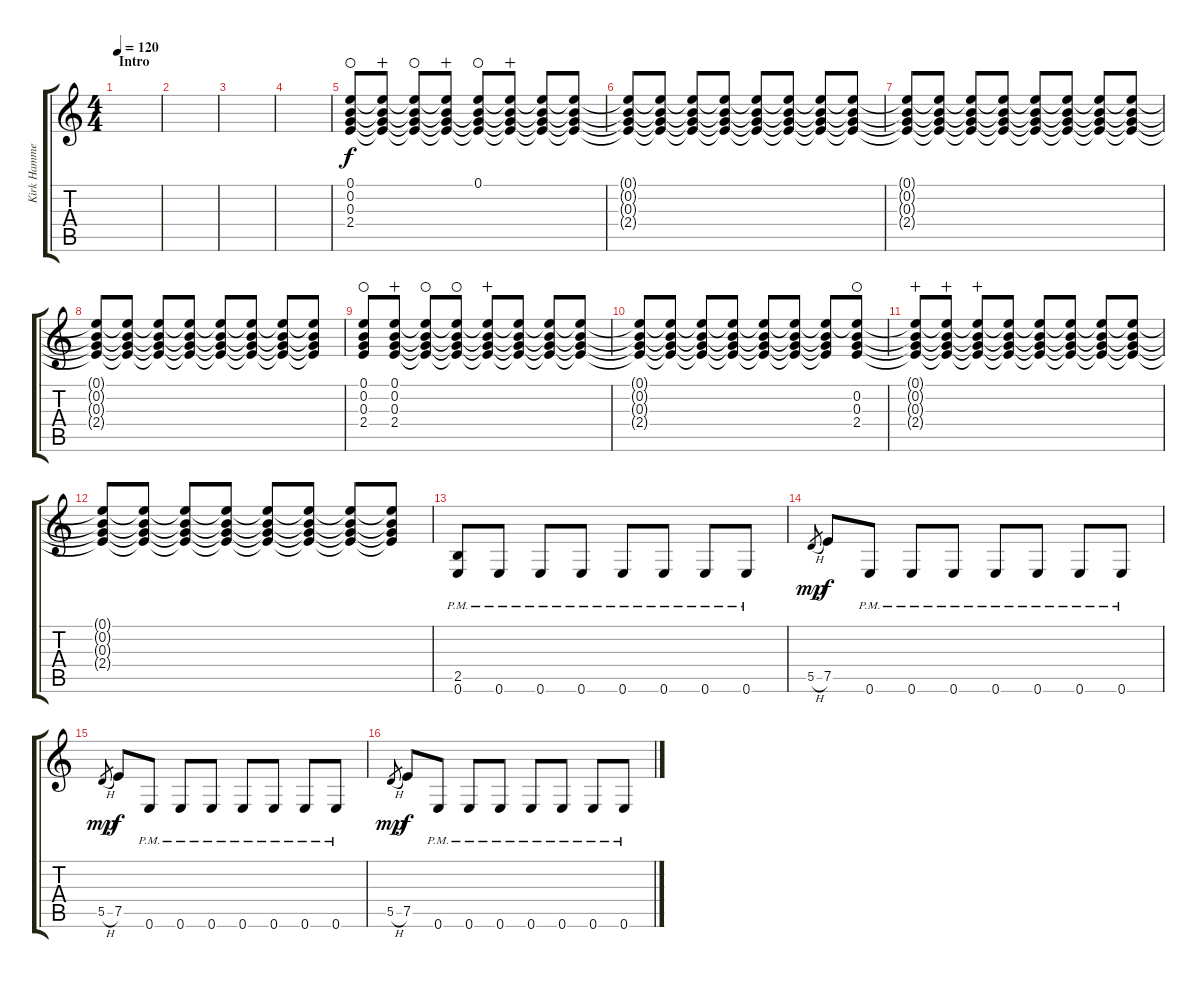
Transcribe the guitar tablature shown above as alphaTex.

\track ("Kirk Hammet" "Kirk Hamme") {instrument distortionguitar}
\staff {score tabs}
\tuning (E4 B3 G3 D3 A2 E2) {hide}
\ts (4 4)
\section ("" "Intro")
\tempo 120
\clef g2
\ks c
|
|
|
|
(0.1 0.2 0.3 2.4).8{waho} (0.1{t} 0.2{t} 0.3{t} 2.4{t}).8{volume 0 wahc} (0.1{t} 0.2{t} 0.3{t} 2.4{t}).8{waho} (0.1{t} 0.2{t} 0.3{t} 2.4{t}).8{wahc} (0.1 0.2{t} 0.3{t} 2.4{t}).8{waho} (0.1{t} 0.2{t} 0.3{t} 2.4{t}).8{wahc} (0.1{t} 0.2{t} 0.3{t} 2.4{t}).8 (0.1{t} 0.2{t} 0.3{t} 2.4{t}).8 |
(0.1{t} 0.2{t} 0.3{t} 2.4{t}).8 (0.1{t} 0.2{t} 0.3{t} 2.4{t}).8 (0.1{t} 0.2{t} 0.3{t} 2.4{t}).8 (0.1{t} 0.2{t} 0.3{t} 2.4{t}).8 (0.1{t} 0.2{t} 0.3{t} 2.4{t}).8 (0.1{t} 0.2{t} 0.3{t} 2.4{t}).8 (0.1{t} 0.2{t} 0.3{t} 2.4{t}).8 (0.1{t} 0.2{t} 0.3{t} 2.4{t}).8 |
(0.1{t} 0.2{t} 0.3{t} 2.4{t}).8 (0.1{t} 0.2{t} 0.3{t} 2.4{t}).8 (0.1{t} 0.2{t} 0.3{t} 2.4{t}).8 (0.1{t} 0.2{t} 0.3{t} 2.4{t}).8 (0.1{t} 0.2{t} 0.3{t} 2.4{t}).8 (0.1{t} 0.2{t} 0.3{t} 2.4{t}).8 (0.1{t} 0.2{t} 0.3{t} 2.4{t}).8 (0.1{t} 0.2{t} 0.3{t} 2.4{t}).8 |
(0.1{t} 0.2{t} 0.3{t} 2.4{t}).8 (0.1{t} 0.2{t} 0.3{t} 2.4{t}).8 (0.1{t} 0.2{t} 0.3{t} 2.4{t}).8 (0.1{t} 0.2{t} 0.3{t} 2.4{t}).8 (0.1{t} 0.2{t} 0.3{t} 2.4{t}).8 (0.1{t} 0.2{t} 0.3{t} 2.4{t}).8 (0.1{t} 0.2{t} 0.3{t} 2.4{t}).8 (0.1{t} 0.2{t} 0.3{t} 2.4{t}).8 |
(0.1 0.2 0.3 2.4).8{volume 13 waho} (0.1 0.2 0.3 2.4).8{volume 0 wahc} (0.1{t} 0.2{t} 0.3{t} 2.4{t}).8{waho} (0.1{t} 0.2{t} 0.3{t} 2.4{t}).8{waho} (0.1{t} 0.2{t} 0.3{t} 2.4{t}).8{wahc} (0.1{t} 0.2{t} 0.3{t} 2.4{t}).8 (0.1{t} 0.2{t} 0.3{t} 2.4{t}).8 (0.1{t} 0.2{t} 0.3{t} 2.4{t}).8 |
(0.1{t} 0.2{t} 0.3{t} 2.4{t}).8 (0.1{t} 0.2{t} 0.3{t} 2.4{t}).8 (0.1{t} 0.2{t} 0.3{t} 2.4{t}).8 (0.1{t} 0.2{t} 0.3{t} 2.4{t}).8 (0.1{t} 0.2{t} 0.3{t} 2.4{t}).8 (0.1{t} 0.2{t} 0.3{t} 2.4{t}).8 (0.1{t} 0.2{t} 0.3{t} 2.4{t}).8 (0.1{t} 0.2 0.3 2.4).8{waho} |
(0.1{t} 0.2{t} 0.3{t} 2.4{t}).8{wahc} (0.1{t} 0.2{t} 0.3{t} 2.4{t}).8{wahc} (0.1{t} 0.2{t} 0.3{t} 2.4{t}).8{wahc} (0.1{t} 0.2{t} 0.3{t} 2.4{t}).8 (0.1{t} 0.2{t} 0.3{t} 2.4{t}).8 (0.1{t} 0.2{t} 0.3{t} 2.4{t}).8 (0.1{t} 0.2{t} 0.3{t} 2.4{t}).8 (0.1{t} 0.2{t} 0.3{t} 2.4{t}).8 |
(0.1{t} 0.2{t} 0.3{t} 2.4{t}).8 (0.1{t} 0.2{t} 0.3{t} 2.4{t}).8 (0.1{t} 0.2{t} 0.3{t} 2.4{t}).8 (0.1{t} 0.2{t} 0.3{t} 2.4{t}).8 (0.1{t} 0.2{t} 0.3{t} 2.4{t}).8 (0.1{t} 0.2{t} 0.3{t} 2.4{t}).8 (0.1{t} 0.2{t} 0.3{t} 2.4{t}).8 (0.1{t} 0.2{t} 0.3{t} 2.4{t}).8 |
(2.5 0.6{pm}).8{volume 13} 0.6{pm}.8 0.6{pm}.8 0.6{pm}.8 0.6{pm}.8 0.6{pm}.8 0.6{pm}.8 0.6{pm}.8 |
5.5{h}.8{gr dy mp} 7.5.8{dy f} 0.6{pm}.8 0.6{pm}.8 0.6{pm}.8 0.6{pm}.8 0.6{pm}.8 0.6{pm}.8 0.6{pm}.8 |
5.5{h}.8{gr dy mp} 7.5.8{dy f} 0.6{pm}.8 0.6{pm}.8 0.6{pm}.8 0.6{pm}.8 0.6{pm}.8 0.6{pm}.8 0.6{pm}.8 |
5.5{h}.8{gr dy mp} 7.5.8{dy f} 0.6{pm}.8 0.6{pm}.8 0.6{pm}.8 0.6{pm}.8 0.6{pm}.8 0.6{pm}.8 0.6{pm}.8
